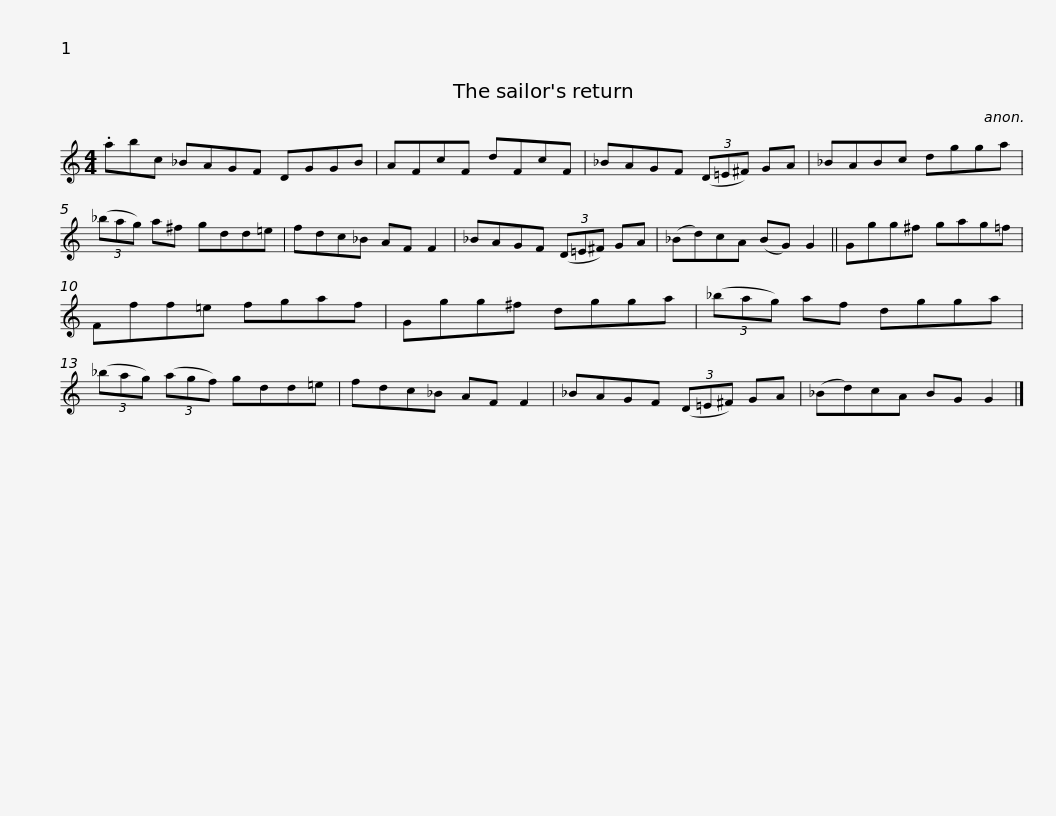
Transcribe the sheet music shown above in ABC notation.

X:1
L:1/8
M:4/4
I:linebreak $
K:C
V:1 treble
V:1
 .abc _BAGF DGGB | AFcF dFcF | _BAGF (3(D=E^F) GA | _BABc dgga |$ (3(_bag) a^f gdd=e | %5
 fdc_B AF F2 | _BAGF (3(D=E^F) GA | (_Bd)cA (BG) G2 || Ggg^f gag=f |$ Fff=e fgaf | %10
 Ggg^f dgga | (3(_bag) af dgga | (3(_bag) (3(agf) gdd=e | fdc_B AF F2 |$ _BAGF (3(D=E^F) GA | %15
 (_Bd)cA BG G2 |] %16
